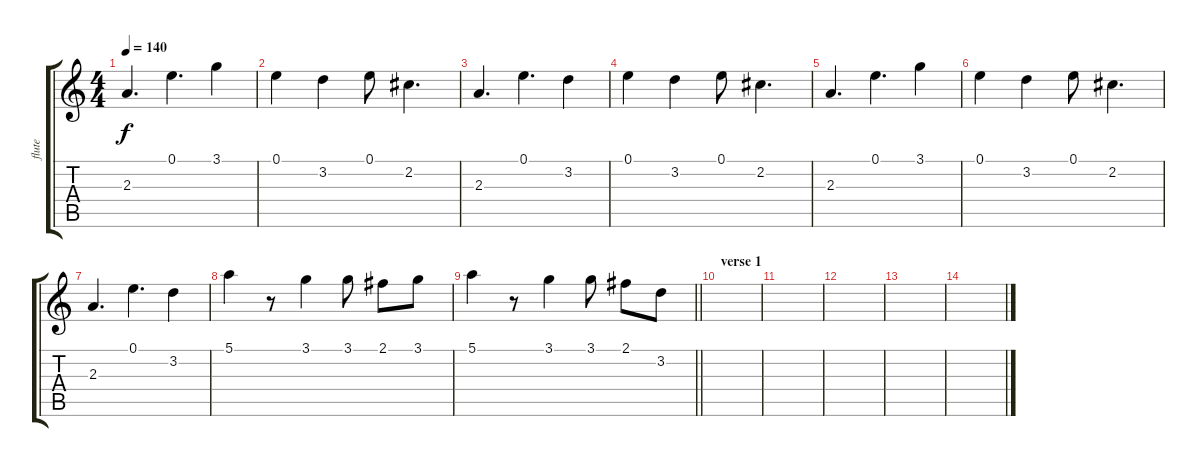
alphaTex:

\track ("flute" "flute") {instrument flute}
\staff {score tabs}
\tuning (E5 B4 G4 D4 A3 E3) {hide}
\ts (4 4)
\tempo 140
\clef g2
\ks aminor
2.3.4{d dy f} 0.1.4{d} 3.1.4 |
0.1.4 3.2.4 0.1.8 2.2.4{d} |
2.3.4{d} 0.1.4{d} 3.2.4 |
0.1.4 3.2.4 0.1.8 2.2.4{d} |
2.3.4{d} 0.1.4{d} 3.1.4 |
0.1.4 3.2.4 0.1.8 2.2.4{d} |
2.3.4{d} 0.1.4{d} 3.2.4 |
5.1.4 r.8 3.1.4 3.1.8 2.1.8 3.1.8 |
\barLineRight lightlight
5.1.4 r.8 3.1.4 3.1.8 2.1.8 3.2.8 |
\section ("" "verse 1")
\ks c
|
|
|
\ks aminor
|
\ks c
